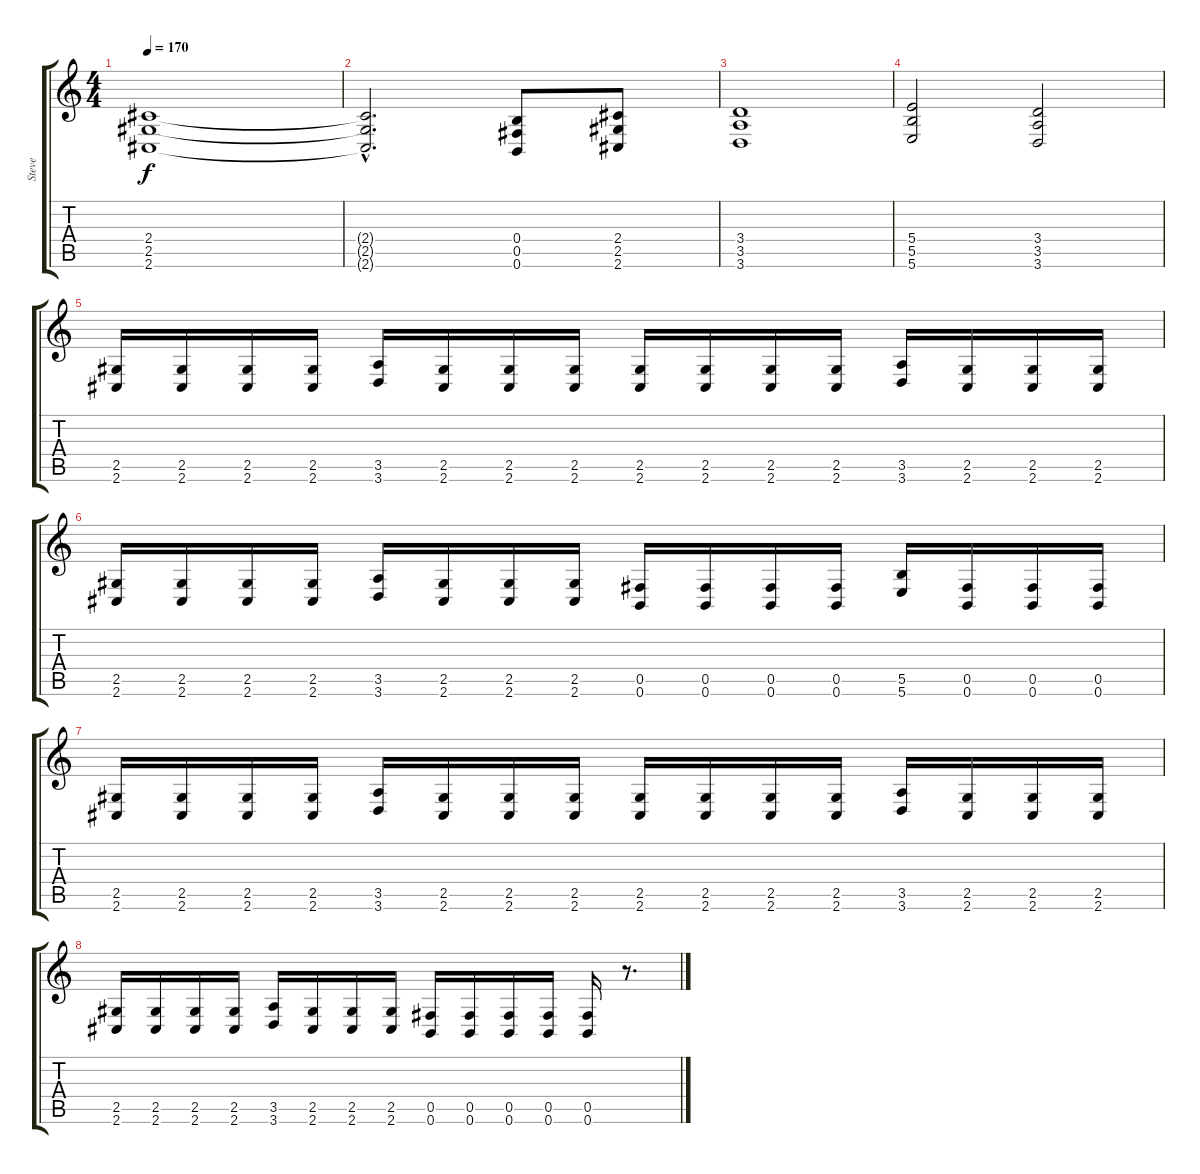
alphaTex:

\track ("Steve" "Steve") {instrument distortionguitar}
\staff {score tabs}
\tuning (Db4 Ab3 E3 B2 Gb2 B1) {hide}
\ts (4 4)
\tempo 170
\clef g2
\ks c
(2.4 2.5 2.6).1{dy f} |
(2.4{hac t} 2.5{hac t} 2.6{hac t}).2{d} (0.4 0.5 0.6).8 (2.4 2.5 2.6).8 |
(3.4 3.5 3.6).1 |
(5.4 5.5 5.6).2 (3.4 3.5 3.6).2 |
(2.5 2.6).16 (2.5 2.6).16 (2.5 2.6).16 (2.5 2.6).16 (3.5 3.6).16 (2.5 2.6).16 (2.5 2.6).16 (2.5 2.6).16 (2.5 2.6).16 (2.5 2.6).16 (2.5 2.6).16 (2.5 2.6).16 (3.5 3.6).16 (2.5 2.6).16 (2.5 2.6).16 (2.5 2.6).16 |
(2.5 2.6).16 (2.5 2.6).16 (2.5 2.6).16 (2.5 2.6).16 (3.5 3.6).16 (2.5 2.6).16 (2.5 2.6).16 (2.5 2.6).16 (0.5 0.6).16 (0.5 0.6).16 (0.5 0.6).16 (0.5 0.6).16 (5.5 5.6).16 (0.5 0.6).16 (0.5 0.6).16 (0.5 0.6).16 |
(2.5 2.6).16 (2.5 2.6).16 (2.5 2.6).16 (2.5 2.6).16 (3.5 3.6).16 (2.5 2.6).16 (2.5 2.6).16 (2.5 2.6).16 (2.5 2.6).16 (2.5 2.6).16 (2.5 2.6).16 (2.5 2.6).16 (3.5 3.6).16 (2.5 2.6).16 (2.5 2.6).16 (2.5 2.6).16 |
(2.5 2.6).16 (2.5 2.6).16 (2.5 2.6).16 (2.5 2.6).16 (3.5 3.6).16 (2.5 2.6).16 (2.5 2.6).16 (2.5 2.6).16 (0.5 0.6).16 (0.5 0.6).16 (0.5 0.6).16 (0.5 0.6).16 (0.5 0.6).16 r.8{d}
